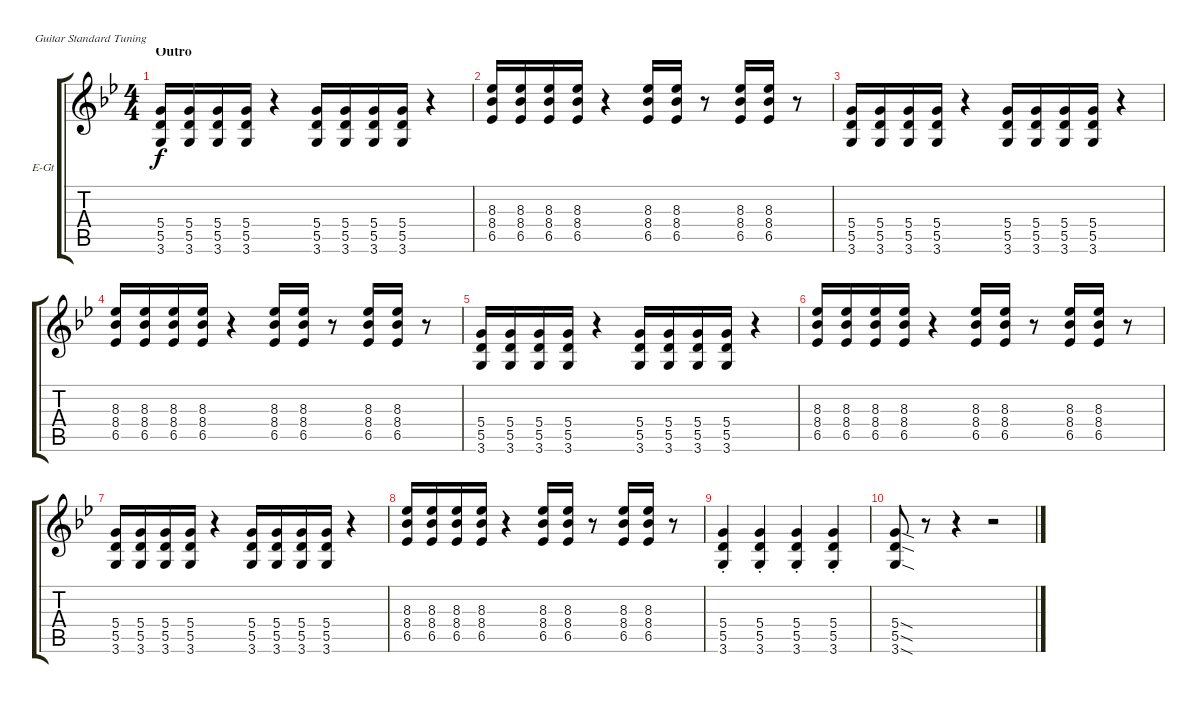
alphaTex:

\bracketExtendMode groupsimilarinstruments
\firstSystemTrackNameOrientation horizontal
\otherSystemsTrackNameOrientation horizontal
\track ("Gtr I" "E-Gt") {instrument distortionguitar}
\staff {score tabs}
\tuning (E4 B3 G3 D3 A2 E2)
\ts (4 4)
\section ("" "Outro")
\tempo (92 hide)
\clef g2
\ks gminor
(5.4 5.5 3.6).16{dy f} (5.4 5.5 3.6).16 (5.4 5.5 3.6).16 (5.4 5.5 3.6).16 r.4 (5.4 5.5 3.6).16 (5.4 5.5 3.6).16 (5.4 5.5 3.6).16 (5.4 5.5 3.6).16 r.4 |
(8.3 8.4 6.5).16 (8.3 8.4 6.5).16 (8.3 8.4 6.5).16 (8.3 8.4 6.5).16 r.4 (8.3 8.4 6.5).16 (8.3 8.4 6.5).16 r.8 (8.3 8.4 6.5).16 (8.3 8.4 6.5).16 r.8 |
(5.4 5.5 3.6).16 (5.4 5.5 3.6).16 (5.4 5.5 3.6).16 (5.4 5.5 3.6).16 r.4 (5.4 5.5 3.6).16 (5.4 5.5 3.6).16 (5.4 5.5 3.6).16 (5.4 5.5 3.6).16 r.4 |
(8.3 8.4 6.5).16 (8.3 8.4 6.5).16 (8.3 8.4 6.5).16 (8.3 8.4 6.5).16 r.4 (8.3 8.4 6.5).16 (8.3 8.4 6.5).16 r.8 (8.3 8.4 6.5).16 (8.3 8.4 6.5).16 r.8 |
(5.4 5.5 3.6).16 (5.4 5.5 3.6).16 (5.4 5.5 3.6).16 (5.4 5.5 3.6).16 r.4 (5.4 5.5 3.6).16 (5.4 5.5 3.6).16 (5.4 5.5 3.6).16 (5.4 5.5 3.6).16 r.4 |
(8.3 8.4 6.5).16 (8.3 8.4 6.5).16 (8.3 8.4 6.5).16 (8.3 8.4 6.5).16 r.4 (8.3 8.4 6.5).16 (8.3 8.4 6.5).16 r.8 (8.3 8.4 6.5).16 (8.3 8.4 6.5).16 r.8 |
(5.4 5.5 3.6).16 (5.4 5.5 3.6).16 (5.4 5.5 3.6).16 (5.4 5.5 3.6).16 r.4 (5.4 5.5 3.6).16 (5.4 5.5 3.6).16 (5.4 5.5 3.6).16 (5.4 5.5 3.6).16 r.4 |
(8.3 8.4 6.5).16 (8.3 8.4 6.5).16 (8.3 8.4 6.5).16 (8.3 8.4 6.5).16 r.4 (8.3 8.4 6.5).16 (8.3 8.4 6.5).16 r.8 (8.3 8.4 6.5).16 (8.3 8.4 6.5).16 r.8 |
(5.4{st} 5.5{st} 3.6{st}).4 (5.4{st} 5.5{st} 3.6{st}).4 (5.4{st} 5.5{st} 3.6{st}).4 (5.4{st} 5.5{st} 3.6{st}).4 |
(5.4{sod} 5.5{sod} 3.6{sod}).8 r.8 r.4 r.2
